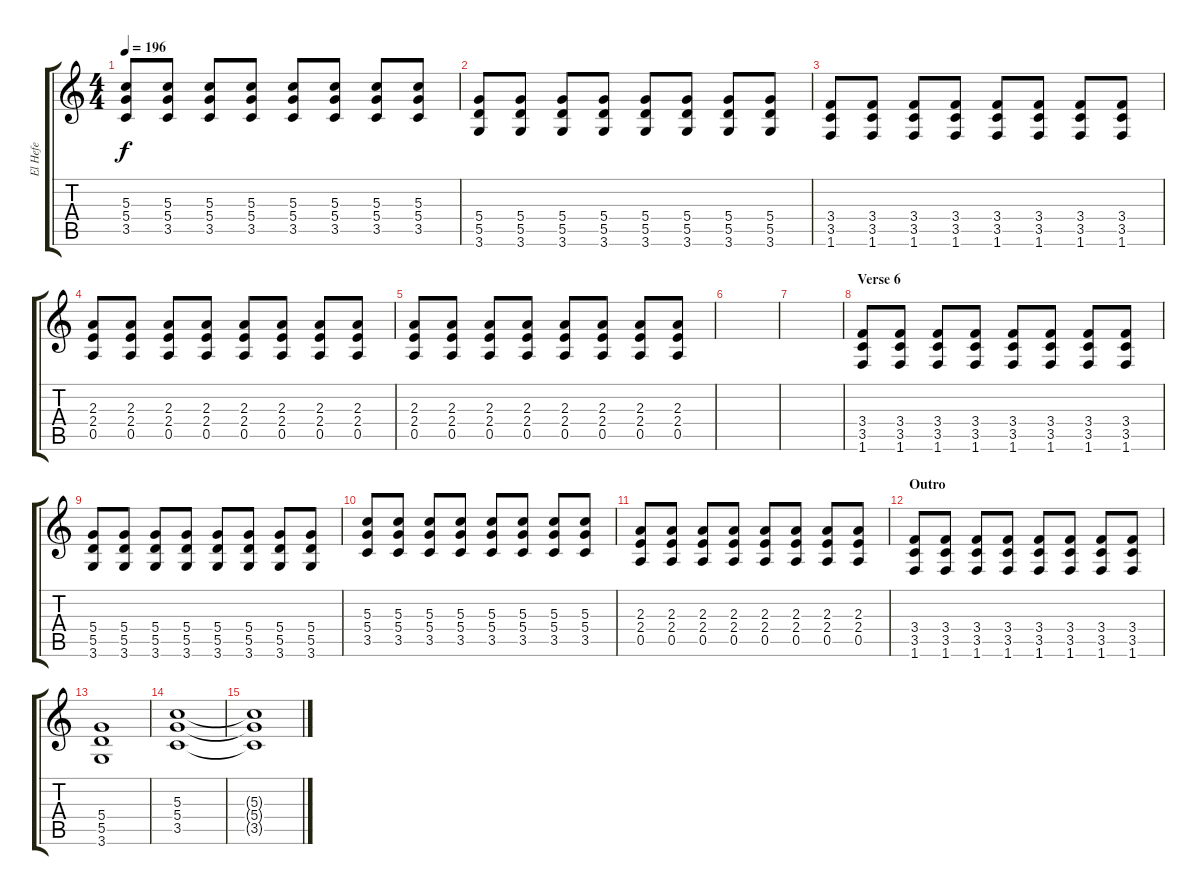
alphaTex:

\track ("El Hefe" "El Hefe") {instrument distortionguitar}
\staff {score tabs}
\tuning (E4 B3 G3 D3 A2 E2) {hide}
\ts (4 4)
\tempo 196
\clef g2
\ks c
(5.3 5.4 3.5).8{dy f} (5.3 5.4 3.5).8 (5.3 5.4 3.5).8 (5.3 5.4 3.5).8 (5.3 5.4 3.5).8 (5.3 5.4 3.5).8 (5.3 5.4 3.5).8 (5.3 5.4 3.5).8 |
(5.4 5.5 3.6).8 (5.4 5.5 3.6).8 (5.4 5.5 3.6).8 (5.4 5.5 3.6).8 (5.4 5.5 3.6).8 (5.4 5.5 3.6).8 (5.4 5.5 3.6).8 (5.4 5.5 3.6).8 |
(3.4 3.5 1.6).8 (3.4 3.5 1.6).8 (3.4 3.5 1.6).8 (3.4 3.5 1.6).8 (3.4 3.5 1.6).8 (3.4 3.5 1.6).8 (3.4 3.5 1.6).8 (3.4 3.5 1.6).8 |
(2.3 2.4 0.5).8 (2.3 2.4 0.5).8 (2.3 2.4 0.5).8 (2.3 2.4 0.5).8 (2.3 2.4 0.5).8 (2.3 2.4 0.5).8 (2.3 2.4 0.5).8 (2.3 2.4 0.5).8 |
(2.3 2.4 0.5).8 (2.3 2.4 0.5).8 (2.3 2.4 0.5).8 (2.3 2.4 0.5).8 (2.3 2.4 0.5).8 (2.3 2.4 0.5).8 (2.3 2.4 0.5).8 (2.3 2.4 0.5).8 |
|
|
\section ("" "Verse 6")
(3.4 3.5 1.6).8 (3.4 3.5 1.6).8 (3.4 3.5 1.6).8 (3.4 3.5 1.6).8 (3.4 3.5 1.6).8 (3.4 3.5 1.6).8 (3.4 3.5 1.6).8 (3.4 3.5 1.6).8 |
(5.4 5.5 3.6).8 (5.4 5.5 3.6).8 (5.4 5.5 3.6).8 (5.4 5.5 3.6).8 (5.4 5.5 3.6).8 (5.4 5.5 3.6).8 (5.4 5.5 3.6).8 (5.4 5.5 3.6).8 |
(5.3 5.4 3.5).8 (5.3 5.4 3.5).8 (5.3 5.4 3.5).8 (5.3 5.4 3.5).8 (5.3 5.4 3.5).8 (5.3 5.4 3.5).8 (5.3 5.4 3.5).8 (5.3 5.4 3.5).8 |
(2.3 2.4 0.5).8 (2.3 2.4 0.5).8 (2.3 2.4 0.5).8 (2.3 2.4 0.5).8 (2.3 2.4 0.5).8 (2.3 2.4 0.5).8 (2.3 2.4 0.5).8 (2.3 2.4 0.5).8 |
\section ("" "Outro")
(3.4 3.5 1.6).8 (3.4 3.5 1.6).8 (3.4 3.5 1.6).8 (3.4 3.5 1.6).8 (3.4 3.5 1.6).8 (3.4 3.5 1.6).8 (3.4 3.5 1.6).8 (3.4 3.5 1.6).8 |
(5.4 5.5 3.6).1 |
(5.3 5.4 3.5).1 |
(5.3{t} 5.4{t} 3.5{t}).1
